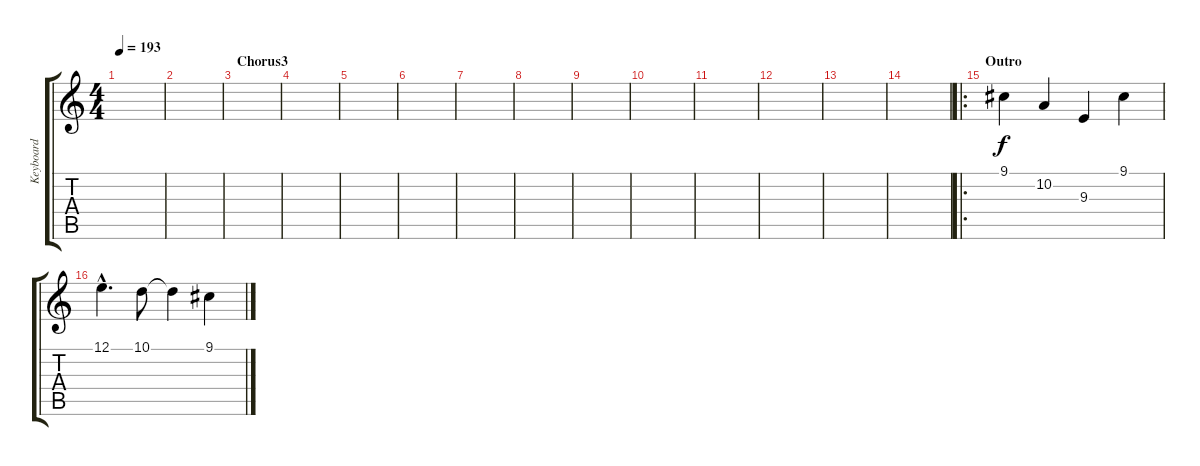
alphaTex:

\track ("Keyboard" "Keyboard") {instrument electricgrandpiano}
\staff {score tabs}
\tuning (E4 B3 G3 D3 A2 E2) {hide}
\ts (4 4)
\tempo 193
\clef g2
\ks c
|
|
\section ("" "Chorus3")
|
|
|
|
|
|
|
|
|
|
|
|
\ro
\section ("" "Outro")
9.1.4 10.2.4 9.3.4 9.1.4 |
12.1{hac}.4{d} 10.1.8 10.1{t}.4 9.1.4
